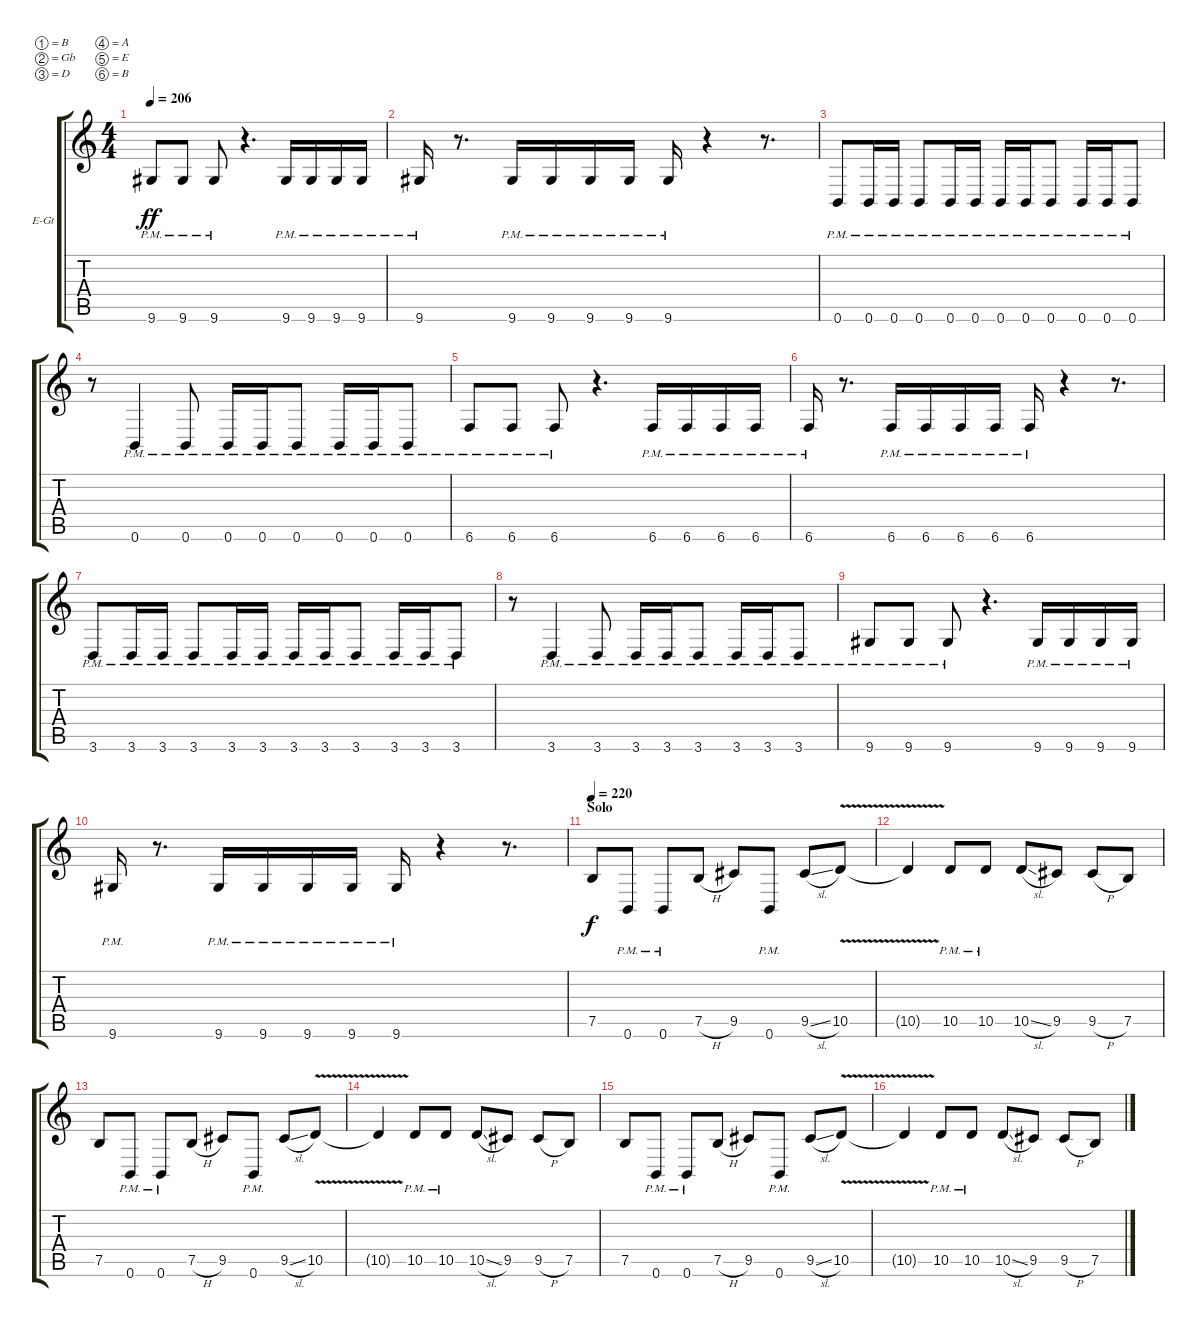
\bracketExtendMode groupsimilarinstruments
\firstSystemTrackNameOrientation horizontal
\otherSystemsTrackNameOrientation horizontal
\track ("Rhythm Guitar" "E-Gt") {instrument distortionguitar}
\staff {score tabs}
\tuning (B3 Gb3 D3 A2 E2 B1)
\ts (4 4)
\tempo 206
\clef g2
\ks c
9.6{pm}.8{dy ff} 9.6{pm}.8 9.6{pm}.8 r.4{d} 9.6{pm}.16 9.6{pm}.16 9.6{pm}.16 9.6{pm}.16 |
9.6{pm}.16 r.8{d} 9.6{pm}.16 9.6{pm}.16 9.6{pm}.16 9.6{pm}.16 9.6{pm}.16 r.4 r.8{d} |
0.6{pm}.8 0.6{pm}.16 0.6{pm}.16 0.6{pm}.8 0.6{pm}.16 0.6{pm}.16 0.6{pm}.16 0.6{pm}.16 0.6{pm}.8 0.6{pm}.16 0.6{pm}.16 0.6{pm}.8 |
r.8 0.6{pm}.4 0.6{pm}.8 0.6{pm}.16 0.6{pm}.16 0.6{pm}.8 0.6{pm}.16 0.6{pm}.16 0.6{pm}.8 |
6.6{pm}.8 6.6{pm}.8 6.6{pm}.8 r.4{d} 6.6{pm}.16 6.6{pm}.16 6.6{pm}.16 6.6{pm}.16 |
6.6{pm}.16 r.8{d} 6.6{pm}.16 6.6{pm}.16 6.6{pm}.16 6.6{pm}.16 6.6{pm}.16 r.4 r.8{d} |
3.6{pm}.8 3.6{pm}.16 3.6{pm}.16 3.6{pm}.8 3.6{pm}.16 3.6{pm}.16 3.6{pm}.16 3.6{pm}.16 3.6{pm}.8 3.6{pm}.16 3.6{pm}.16 3.6{pm}.8 |
r.8 3.6{pm}.4 3.6{pm}.8 3.6{pm}.16 3.6{pm}.16 3.6{pm}.8 3.6{pm}.16 3.6{pm}.16 3.6{pm}.8 |
9.6{pm}.8 9.6{pm}.8 9.6{pm}.8 r.4{d} 9.6{pm}.16 9.6{pm}.16 9.6{pm}.16 9.6{pm}.16 |
9.6{pm}.16 r.8{d} 9.6{pm}.16 9.6{pm}.16 9.6{pm}.16 9.6{pm}.16 9.6{pm}.16 r.4 r.8{d} |
\section ("" "Solo")
\tempo 220
7.5.8{dy f} 0.6{pm}.8 0.6{pm}.8 7.5{h}.8 9.5.8 0.6{pm}.8 9.5{sl}.8 10.5{v}.8 |
10.5{v t}.4 10.5{pm}.8 10.5{pm}.8 10.5{sl}.8 9.5.8 9.5{h}.8 7.5.8 |
7.5.8 0.6{pm}.8 0.6{pm}.8 7.5{h}.8 9.5.8 0.6{pm}.8 9.5{sl}.8 10.5{v}.8 |
10.5{v t}.4 10.5{pm}.8 10.5{pm}.8 10.5{sl}.8 9.5.8 9.5{h}.8 7.5.8 |
7.5.8 0.6{pm}.8 0.6{pm}.8 7.5{h}.8 9.5.8 0.6{pm}.8 9.5{sl}.8 10.5{v}.8 |
10.5{v t}.4 10.5{pm}.8 10.5{pm}.8 10.5{sl}.8 9.5.8 9.5{h}.8 7.5.8
